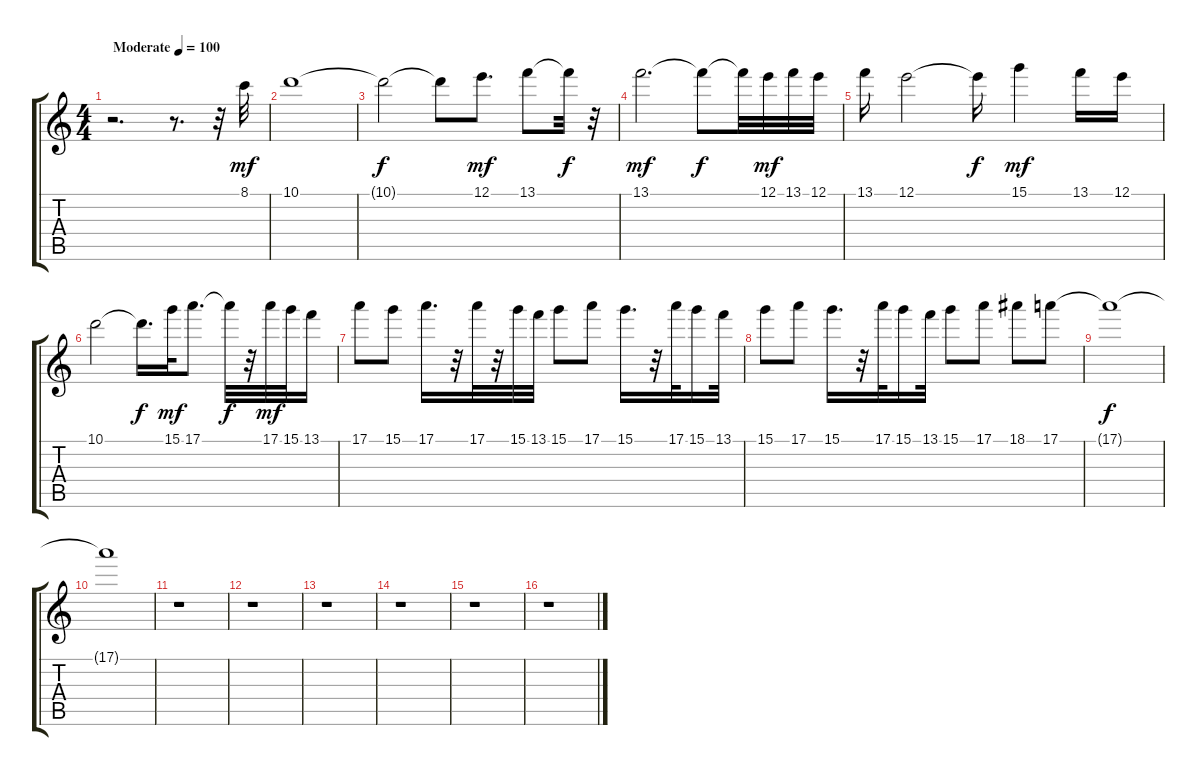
\track "" {instrument overdrivenguitar}
\staff {score tabs}
\tuning (E4 B3 G3 D3 A2 E2) {hide}
\ts (4 4)
\tempo (100 "Moderate")
\clef g2
\ks c
r.2{d dy mf instrument overdrivenguitar} r.8{d} r.32 8.1.32 |
10.1.1 |
10.1{t}.2{dy f} 10.1{t}.8 12.1.8{d dy mf} 13.1.8 13.1{t}.32{dy f} r.32 |
13.1.2{d dy mf} 13.1{t}.8{dy f} 13.1{t}.32 12.1.32{dy mf} 13.1.32 12.1.32 |
13.1.16 12.1.2 12.1{t}.16{dy f} 15.1.4{dy mf} 13.1.16 12.1.16 |
10.1.2 10.1{t}.16{d dy f} 15.1.32{dy mf} 17.1.8{d} 17.1{t}.32{dy f} r.32 17.1.32{dy mf} 15.1.32 13.1.16 |
17.1.8 15.1.8 17.1.16{d} r.32 17.1.32 r.32 15.1.32 13.1.32 15.1.8 17.1.8 15.1.16{d} r.32 17.1.32 15.1.16 13.1.32 |
15.1.8 17.1.8 15.1.16{d} r.32 17.1.32 15.1.16 13.1.32 15.1.8 17.1.8 18.1.8 17.1.8 |
17.1{t}.1{dy f} |
17.1{t}.1 |
r.1 |
r.1 |
r.1 |
r.1 |
r.1 |
r.1
